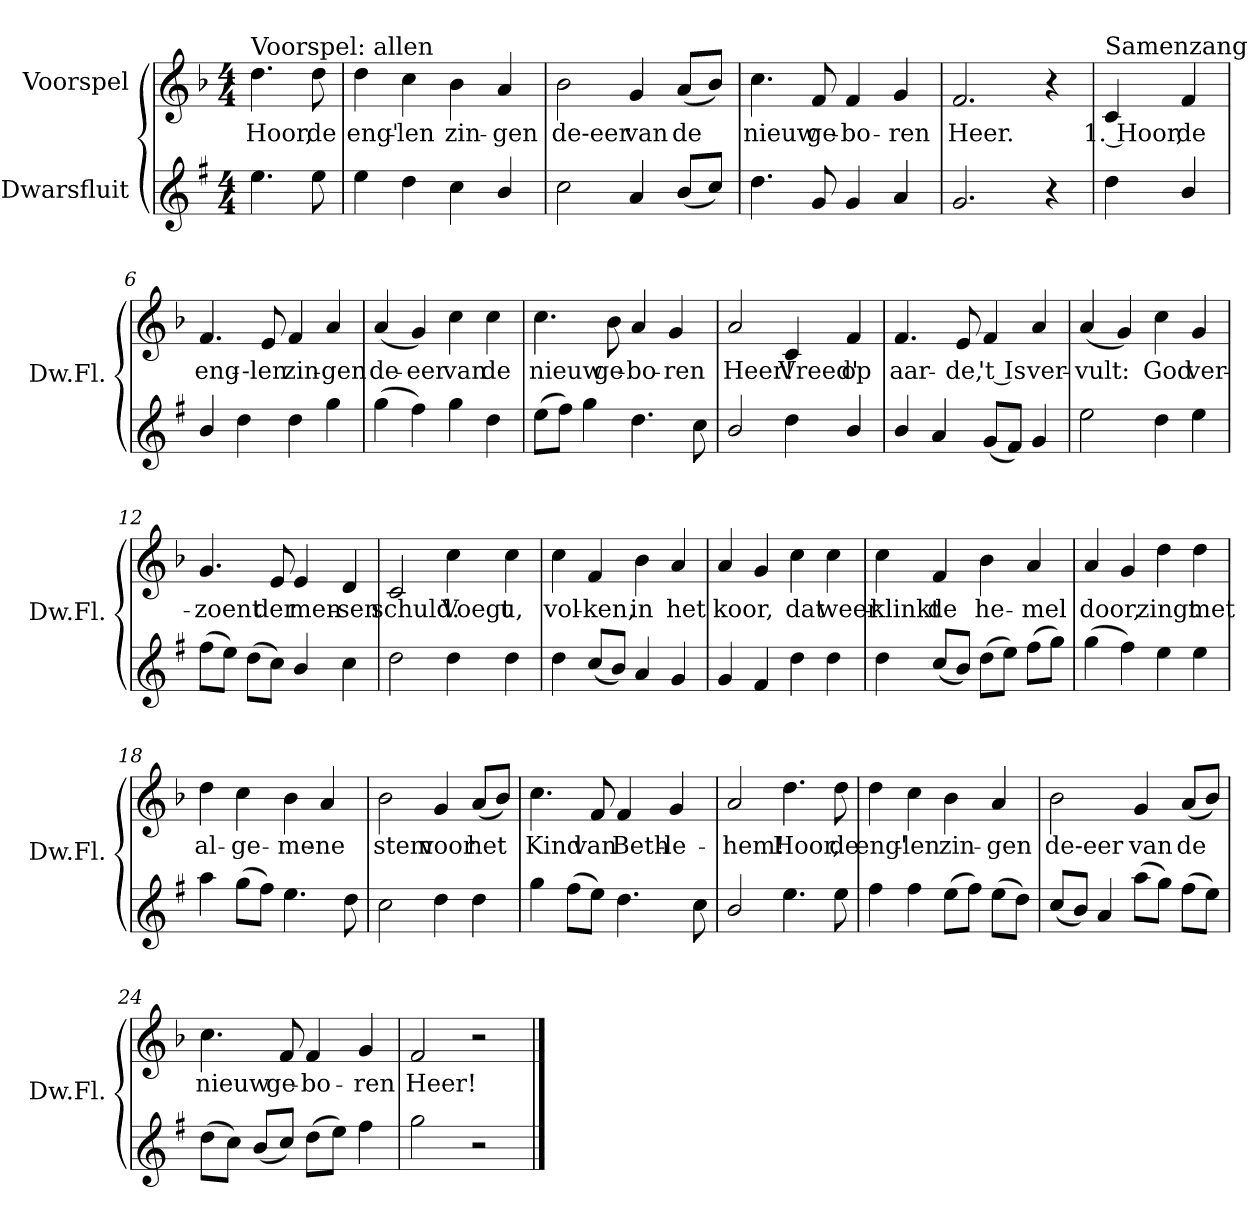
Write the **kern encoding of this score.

**kern	**kern	**text
*part2	*part1	*part1
*staff2	*staff1	*staff1
*I"Dwarsfluit	*I"Voorspel	*
*I'Dw.Fl.	*	*
*clefG2	*clefG2	*
*ITrd1c2	*	*
*k[b-]	*k[b-]	*
*F:	*F:	*
*M4/4	*M4/4	*
=1	=1	=1
!	!LO:TX:a:t=Voorspel&colon; allen	!
4.ddi\	4.ddi\	Hoor,
8ddi\	8ddi\	de
=2	=2	=2
4ddi\	4ddi\	eng'-
4cci\	4cci\	-len
4b-i\	4b-i\	zin-
4ai/	4ai/	-gen
=3	=3	=3
2b-i\	2b-i\	de-eer
4gi/	4gi/	van
(8ai/L	(8ai/L	de
8b-i/J)	8b-i/J)	.
=4	=4	=4
4.cci\	4.cci\	nieuw
8fi/	8fi/	ge-
4fi/	4fi/	-bo-
4gi/	4gi/	-ren
=5	=5	=5
2.fi/	2.fi/	Heer.
4r	4r	.
!!LO:LB:g=z
=5X1	=5X1	=5X1
!	!LO:TX:a:t=Samenzang	!
4cc\	4c/	1. Hoor,
4a/	4f/	de
=6	=6	=6
4a/	4.f/	eng-
4cc\	.	.
.	8e/	--len
4cc\	4f/	zin-
4ff\	4a/	-gen
=7	=7	=7
(4ff\	(4a/	de-
4ee\)	4g/)	eer
4ff\	4cc\	van
4cc\	4cc\	de
=8	=8	=8
(8dd\L	4.cc\	nieuw
8ee\J)	.	.
4ff\	.	.
.	8b-\	ge-
4.cc\	4a/	-bo-
.	4g/	-ren
8b-\	.	.
=9	=9	=9
2a/	2a/	Heer!
4cc\	4c/	Vreed'
4a/	4f/	op
!!LO:LB:g=z
=10	=10	=10
4a/	4.f/	aar-
4g/	.	.
.	8e/	-de,
(8f/L	4f/	't Is
8e/J)	.	.
4f/	4a/	ver-
=11	=11	=11
2dd\	(4a/	-vult:
.	4g/)	.
4cc\	4cc\	God
4dd\	4g/	ver-
=12	=12	=12
(8ee\L	4.g/	-zoent
8dd\J)	.	.
(8cc\L	.	.
8b-\J)	8e/	der
4a/	4e/	men-
4b-\	4d/	-sen
=13	=13	=13
2cc\	2c/	schuld.
4cc\	4cc\	Voegt
4cc\	4cc\	u,
!!LO:LB:g=z
=14	=14	=14
4cc\	4cc\	vol-
(8b-/L	4f/	-ken,
8a/J)	.	.
4g/	4b-\	in
4f/	4a/	het
=15	=15	=15
4f/	4a/	koor,
4e/	4g/	.
4cc\	4cc\	dat
4cc\	4cc\	weer-
=16	=16	=16
4cc\	4cc\	-klinkt
(8b-/L	4f/	de
8a/J)	.	.
(8cc\L	4b-\	he-
8dd\J)	.	.
(8ee\L	4a/	-mel
8ff\J)	.	.
=17	=17	=17
(4ff\	4a/	door,
4ee\)	4g/	.
4dd\	4dd\	zingt
4dd\	4dd\	met
!!LO:PB:g=z
=18	=18	=18
4gg\	4dd\	al-
(8ff\L	4cc\	-ge-
8ee\J)	.	.
4.dd\	4b-\	-me-
.	4a/	-ne
8cc\	.	.
=19	=19	=19
2b-\	2b-\	stem
4cc\	4g/	voor
4cc\	(8a/L	het
.	8b-/J)	.
=20	=20	=20
4ff\	4.cc\	Kind
(8ee\L	.	.
8dd\J)	8f/	van
4.cc\	4f/	Beth-
.	4g/	-le-
8b-\	.	.
=21	=21	=21
2a/	2a/	-hem!
4.dd\	4.dd\	Hoor,
8dd\	8dd\	de
!!LO:LB:g=z
=22	=22	=22
4ee\	4dd\	eng'-
4ee\	4cc\	-len
(8dd\L	4b-\	zin-
8ee\J)	.	.
(8dd\L	4a/	-gen
8cc\J)	.	.
=23	=23	=23
(8b-/L	2b-\	de-eer
8a/J)	.	.
4g/	.	.
(8gg\L	4g/	van
8ff\J)	.	.
(8ee\L	(8a/L	de
8dd\J)	8b-/J)	.
=24	=24	=24
(8cc\L	4.cc\	nieuw
8b-\J)	.	.
(8a/L	.	.
8b-/J)	8f/	ge-
(8cc\L	4f/	-bo-
8dd\J)	.	.
4ee\	4g/	-ren
=25	=25	=25
2ff\	2f/	Heer!
2r	2r	.
==	==	==
*-	*-	*-
